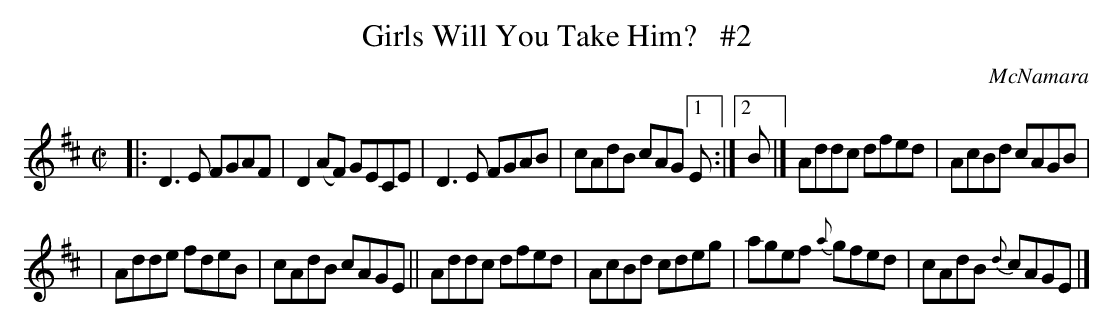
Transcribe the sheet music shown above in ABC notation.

X:1
T: Girls Will You Take Him?   #2
O: McNamara
M: C|
L: 1/8
K: D
|: D3E FGAF | D2(AF) GECE | D3E FGAB | cAdB cAG [1 E :|[2 B |] Addc dfed | AcBd cAGB |
| Adde fdeB | cAdB cAGE || Addc dfed | AcBd cdeg | agef {a}gfed | cAdB {d}cAGE |]
